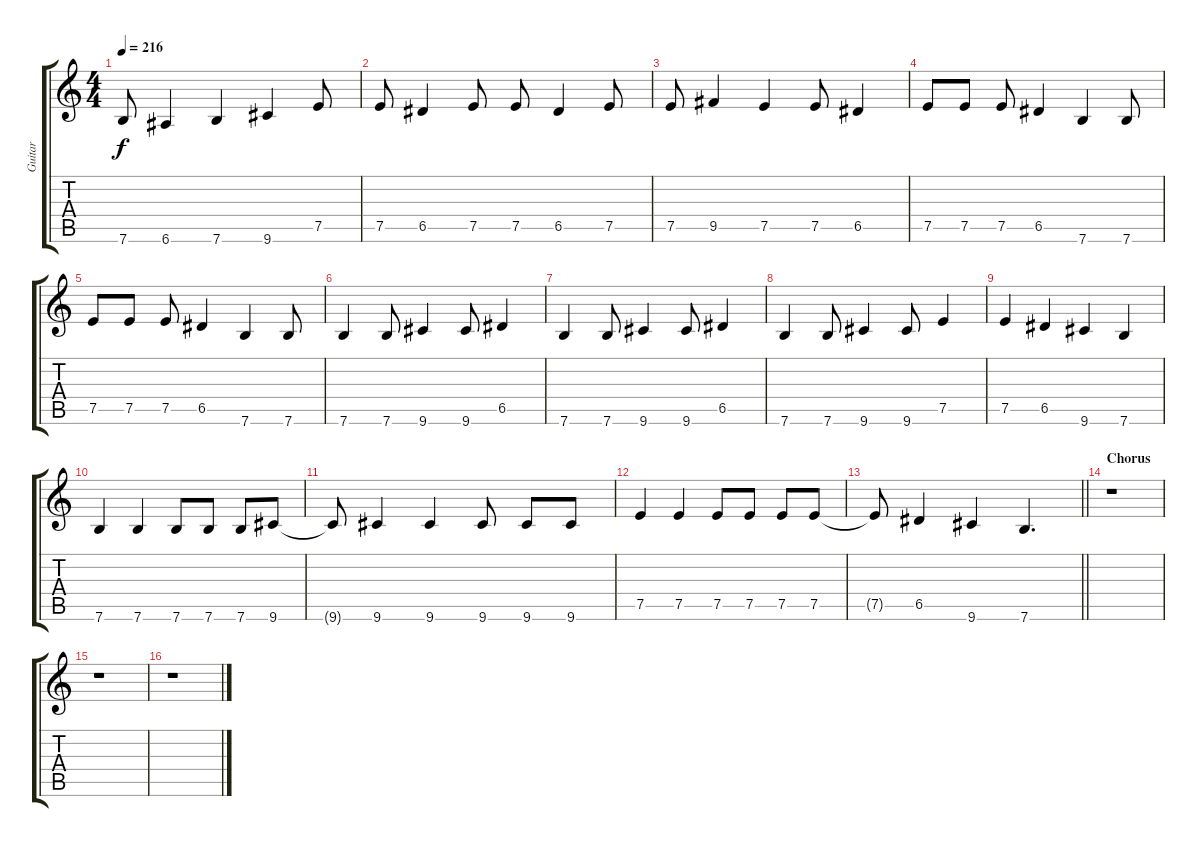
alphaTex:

\track ("Guitar" "Guitar") {instrument distortionguitar}
\staff {score tabs}
\tuning (E4 B3 G3 D3 A2 E2) {hide}
\ts (4 4)
\tempo 216
\clef g2
\ks c
7.6{t}.8{dy f} 6.6.4 7.6.4 9.6.4 7.5.8 |
7.5.8 6.5.4 7.5.8 7.5.8 6.5.4 7.5.8 |
7.5.8 9.5.4 7.5.4 7.5.8 6.5.4 |
7.5.8 7.5.8 7.5.8 6.5.4 7.6.4 7.6.8 |
7.5.8 7.5.8 7.5.8 6.5.4 7.6.4 7.6.8 |
7.6.4 7.6.8 9.6.4 9.6.8 6.5.4 |
7.6.4 7.6.8 9.6.4 9.6.8 6.5.4 |
7.6.4 7.6.8 9.6.4 9.6.8 7.5.4 |
7.5.4 6.5.4 9.6.4 7.6.4 |
7.6.4 7.6.4 7.6.8 7.6.8 7.6.8 9.6.8 |
9.6{t}.8 9.6.4 9.6.4 9.6.8 9.6.8 9.6.8 |
7.5.4 7.5.4 7.5.8 7.5.8 7.5.8 7.5.8 |
\barLineRight lightlight
7.5{t}.8 6.5.4 9.6.4 7.6.4{d} |
\section ("" "Chorus")
r.1 |
r.1 |
r.1
